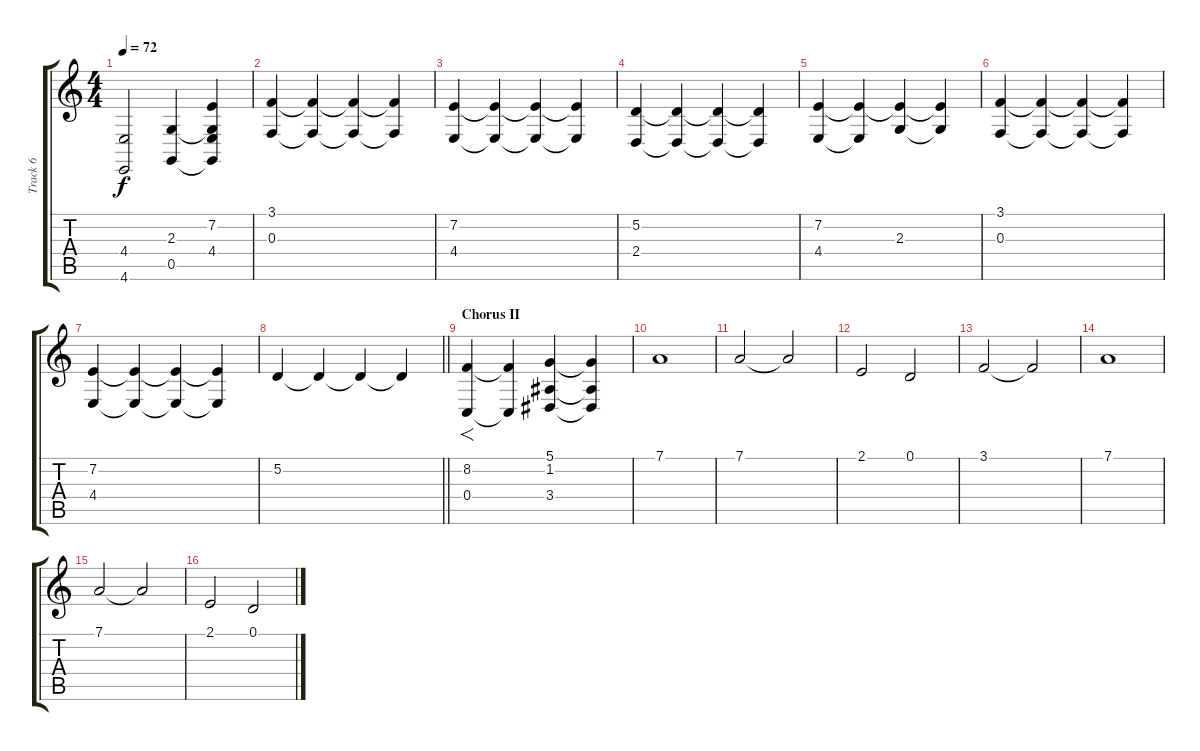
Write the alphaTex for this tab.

\track ("Track 6" "Track 6") {instrument stringensemble1}
\staff {score tabs}
\tuning (D4 A3 F3 C3 G2 C2) {hide}
\ts (4 4)
\tempo 72
\clef g2
\ks c
(4.4 4.6).2{dy f} (2.3 0.5).4 (7.2 2.3{t} 4.4 0.5{t}).4 |
(3.1 0.3).4 (3.1{t} 0.3{t}).4 (3.1{t} 0.3{t}).4 (3.1{t} 0.3{t}).4 |
(7.2 4.4).4 (7.2{t} 4.4{t}).4 (7.2{t} 4.4{t}).4 (7.2{t} 4.4{t}).4 |
(5.2 2.4).4 (5.2{t} 2.4{t}).4 (5.2{t} 2.4{t}).4 (5.2{t} 2.4{t}).4 |
(7.2 4.4).4 (7.2{t} 4.4{t}).4 (7.2{t} 2.3).4 (7.2{t} 2.3{t}).4 |
(3.1 0.3).4 (3.1{t} 0.3{t}).4 (3.1{t} 0.3{t}).4 (3.1{t} 0.3{t}).4 |
(7.2 4.4).4 (7.2{t} 4.4{t}).4 (7.2{t} 4.4{t}).4 (7.2{t} 4.4{t}).4 |
\barLineRight lightlight
5.2.4 5.2{t}.4 5.2{t}.4 5.2{t}.4 |
\section ("" "Chorus II")
(8.2 0.4).4{f} (8.2{t} 0.4{t}).4 (5.1 1.2 3.4).4 (5.1{t} 1.2{t} 3.4{t}).4 |
7.1.1 |
7.1.2 7.1{t}.2 |
2.1.2 0.1.2 |
3.1.2 3.1{t}.2 |
7.1.1 |
7.1.2 7.1{t}.2 |
2.1.2 0.1.2
